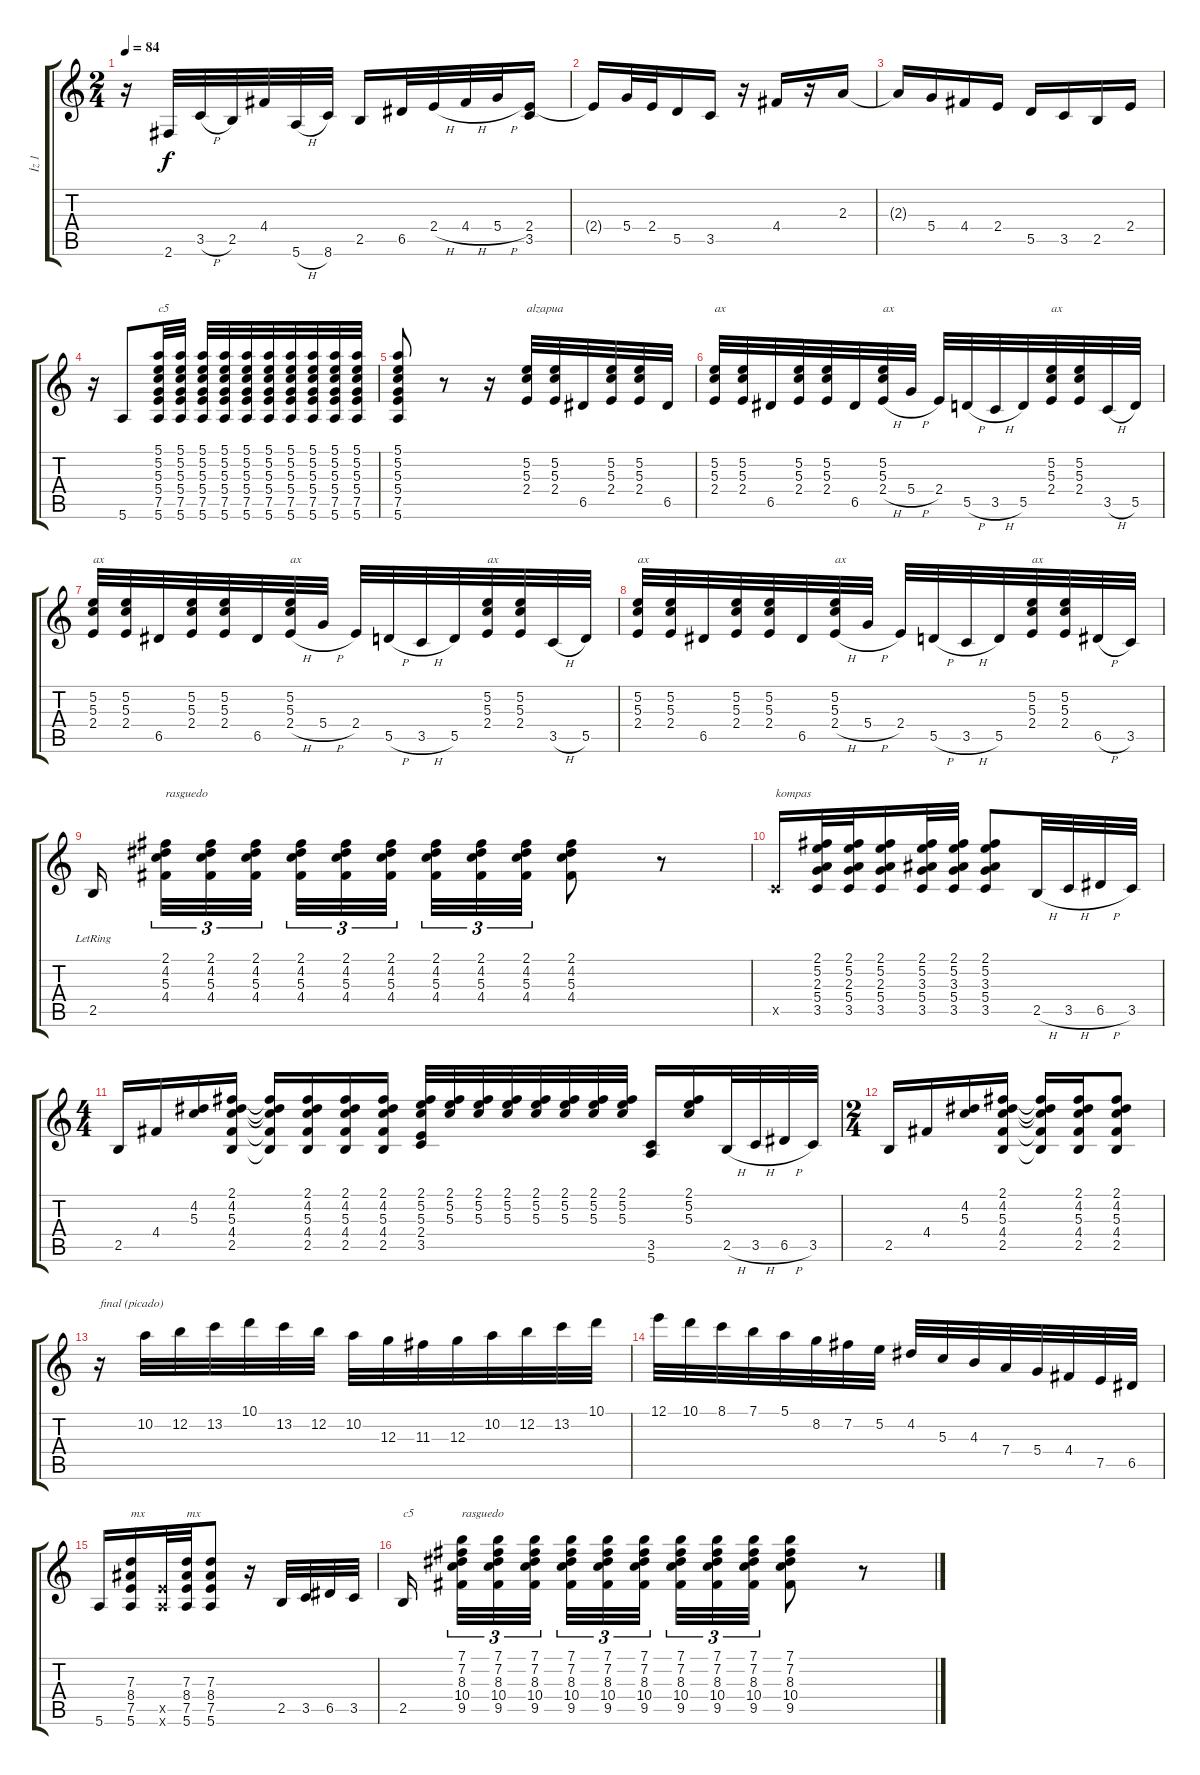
\track ("İz 1" "İz 1") {instrument acousticguitarnylon}
\staff {score tabs}
\tuning (E4 B3 G3 D3 A2 E2) {hide}
\ts (2 4)
\tempo 84
\clef g2
\ks c
r.16{dy f} 2.6.32 3.5{h}.32 2.5.32 4.4.32 5.6{h}.32 8.6.32 2.5.16 6.5.32 2.4{h}.32 4.4{h}.32 5.4{h}.32 (2.4 3.5).16 |
2.4{t}.16 5.4.32 2.4.32 5.5.16 3.5.16 r.16 4.4.16 r.16 2.3.16 |
2.3{t}.16 5.4.16 4.4.16 2.4.16 5.5.16 3.5.16 2.5.16 2.4.16 |
r.16 5.6.8 (5.1 5.2 5.3 5.4 7.5 5.6).32{txt "c5"} (5.1 5.2 5.3 5.4 7.5 5.6).32 (5.1 5.2 5.3 5.4 7.5 5.6).32 (5.1 5.2 5.3 5.4 7.5 5.6).32 (5.1 5.2 5.3 5.4 7.5 5.6).32 (5.1 5.2 5.3 5.4 7.5 5.6).32 (5.1 5.2 5.3 5.4 7.5 5.6).32 (5.1 5.2 5.3 5.4 7.5 5.6).32 (5.1 5.2 5.3 5.4 7.5 5.6).32 (5.1 5.2 5.3 5.4 7.5 5.6).32 |
(5.1 5.2 5.3 5.4 7.5 5.6).8 r.8 r.16 (5.2 5.3 2.4).32{txt "alzapua"} (5.2 5.3 2.4).32 6.5.32 (5.2 5.3 2.4).32 (5.2 5.3 2.4).32 6.5.32 |
(5.2 5.3 2.4).32{txt "ax"} (5.2 5.3 2.4).32 6.5.32 (5.2 5.3 2.4).32 (5.2 5.3 2.4).32 6.5.32 (5.2 5.3 2.4{h}).32{txt "ax"} 5.4{h}.32 2.4.32 5.5{h}.32 3.5{h}.32 5.5.32 (5.2 5.3 2.4).32{txt "ax"} (5.2 5.3 2.4).32 3.5{h}.32 5.5.32 |
(5.2 5.3 2.4).32{txt "ax"} (5.2 5.3 2.4).32 6.5.32 (5.2 5.3 2.4).32 (5.2 5.3 2.4).32 6.5.32 (5.2 5.3 2.4{h}).32{txt "ax"} 5.4{h}.32 2.4.32 5.5{h}.32 3.5{h}.32 5.5.32 (5.2 5.3 2.4).32{txt "ax"} (5.2 5.3 2.4).32 3.5{h}.32 5.5.32 |
(5.2 5.3 2.4).32{txt "ax"} (5.2 5.3 2.4).32 6.5.32 (5.2 5.3 2.4).32 (5.2 5.3 2.4).32 6.5.32 (5.2 5.3 2.4{h}).32{txt "ax"} 5.4{h}.32 2.4.32 5.5{h}.32 3.5{h}.32 5.5.32 (5.2 5.3 2.4).32{txt "ax"} (5.2 5.3 2.4).32 6.5{h}.32 3.5.32 |
2.5{lr}.16 (2.1 4.2 5.3 4.4).32{tu (3 2) txt "rasguedo"} (2.1 4.2 5.3 4.4).32{tu (3 2)} (2.1 4.2 5.3 4.4).32{tu (3 2)} (2.1 4.2 5.3 4.4).32{tu (3 2)} (2.1 4.2 5.3 4.4).32{tu (3 2)} (2.1 4.2 5.3 4.4).32{tu (3 2)} (2.1 4.2 5.3 4.4).32{tu (3 2)} (2.1 4.2 5.3 4.4).32{tu (3 2)} (2.1 4.2 5.3 4.4).32{tu (3 2)} (2.1 4.2 5.3 4.4).8 r.8 |
3.5{x}.16{txt "kompas"} (2.1 5.2 2.3 5.4 3.5).32 (2.1 5.2 2.3 5.4 3.5).32 (2.1 5.2 2.3 5.4 3.5).16 (2.1 5.2 3.3 5.4 3.5).32 (2.1 5.2 3.3 5.4 3.5).32 (2.1 5.2 3.3 5.4 3.5).8 2.5{h}.32 3.5{h}.32 6.5{h}.32 3.5.32 |
\ts (4 4)
2.5.16 4.4.16 (4.2 5.3).16 (2.1 4.2 5.3 4.4 2.5).16 (2.1{t} 4.2{t} 5.3{t} 4.4{t} 2.5{t}).16 (2.1 4.2 5.3 4.4 2.5).16 (2.1 4.2 5.3 4.4 2.5).16 (2.1 4.2 5.3 4.4 2.5).16 (2.1 5.2 5.3 2.4 3.5).32 (2.1 5.2 5.3).32 (2.1 5.2 5.3).32 (2.1 5.2 5.3).32 (2.1 5.2 5.3).32 (2.1 5.2 5.3).32 (2.1 5.2 5.3).32 (2.1 5.2 5.3).32 (3.5 5.6).16 (2.1 5.2 5.3).16 2.5{h}.32 3.5{h}.32 6.5{h}.32 3.5.32 |
\ts (2 4)
2.5.16 4.4.16 (4.2 5.3).16 (2.1 4.2 5.3 4.4 2.5).16 (2.1{t} 4.2{t} 5.3{t} 4.4{t} 2.5{t}).16 (2.1 4.2 5.3 4.4 2.5).16 (2.1 4.2 5.3 4.4 2.5).8 |
r.16{txt "final (picado)"} 10.2.32 12.2.32 13.2.32 10.1.32 13.2.32 12.2.32 10.2.32 12.3.32 11.3.32 12.3.32 10.2.32 12.2.32 13.2.32 10.1.32 |
12.1.32 10.1.32 8.1.32 7.1.32 5.1.32 8.2.32 7.2.32 5.2.32 4.2.32 5.3.32 4.3.32 7.4.32 5.4.32 4.4.32 7.5.32 6.5.32 |
5.6.16 (7.3 8.4 7.5 5.6).16{txt "mx"} (7.5{x} 5.6{x}).32 (7.3 8.4 7.5 5.6).32{txt "mx"} (7.3 8.4 7.5 5.6).8 r.16 2.5.32 3.5.32 6.5.32 3.5.32 |
2.5.16{txt "c5"} (7.1 7.2 8.3 10.4 9.5).32{tu (3 2) txt "rasguedo"} (7.1 7.2 8.3 10.4 9.5).32{tu (3 2)} (7.1 7.2 8.3 10.4 9.5).32{tu (3 2)} (7.1 7.2 8.3 10.4 9.5).32{tu (3 2)} (7.1 7.2 8.3 10.4 9.5).32{tu (3 2)} (7.1 7.2 8.3 10.4 9.5).32{tu (3 2)} (7.1 7.2 8.3 10.4 9.5).32{tu (3 2)} (7.1 7.2 8.3 10.4 9.5).32{tu (3 2)} (7.1 7.2 8.3 10.4 9.5).32{tu (3 2)} (7.1 7.2 8.3 10.4 9.5).8 r.8
